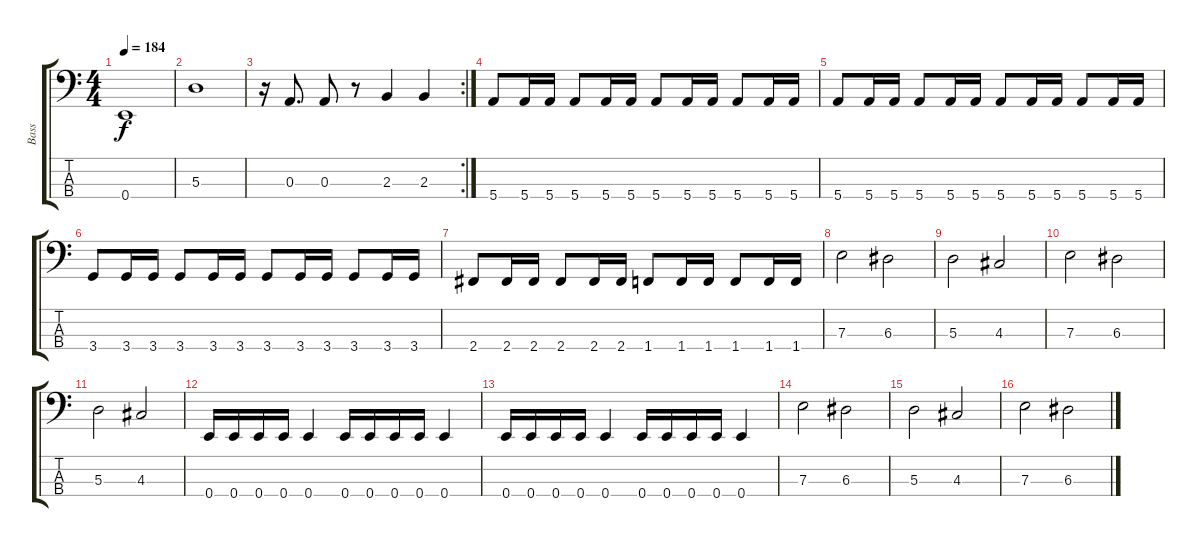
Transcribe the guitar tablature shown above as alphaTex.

\track ("Bass" "Bass") {instrument electricbasspick}
\staff {score tabs}
\tuning (G2 D2 A1 E1) {hide}
\ts (4 4)
\tempo 184
\clef f4
\ks c
0.4{t}.1{dy f} |
5.3.1 |
\rc 2
r.16 0.3.8{d} 0.3.8 r.8 2.3.4 2.3.4 |
5.4.8 5.4.16 5.4.16 5.4.8 5.4.16 5.4.16 5.4.8 5.4.16 5.4.16 5.4.8 5.4.16 5.4.16 |
5.4.8 5.4.16 5.4.16 5.4.8 5.4.16 5.4.16 5.4.8 5.4.16 5.4.16 5.4.8 5.4.16 5.4.16 |
3.4.8 3.4.16 3.4.16 3.4.8 3.4.16 3.4.16 3.4.8 3.4.16 3.4.16 3.4.8 3.4.16 3.4.16 |
2.4.8 2.4.16 2.4.16 2.4.8 2.4.16 2.4.16 1.4.8 1.4.16 1.4.16 1.4.8 1.4.16 1.4.16 |
7.3.2 6.3.2 |
5.3.2 4.3.2 |
7.3.2 6.3.2 |
5.3.2 4.3.2 |
0.4.16 0.4.16 0.4.16 0.4.16 0.4.4 0.4.16 0.4.16 0.4.16 0.4.16 0.4.4 |
0.4.16 0.4.16 0.4.16 0.4.16 0.4.4 0.4.16 0.4.16 0.4.16 0.4.16 0.4.4 |
7.3.2 6.3.2 |
5.3.2 4.3.2 |
7.3.2 6.3.2
